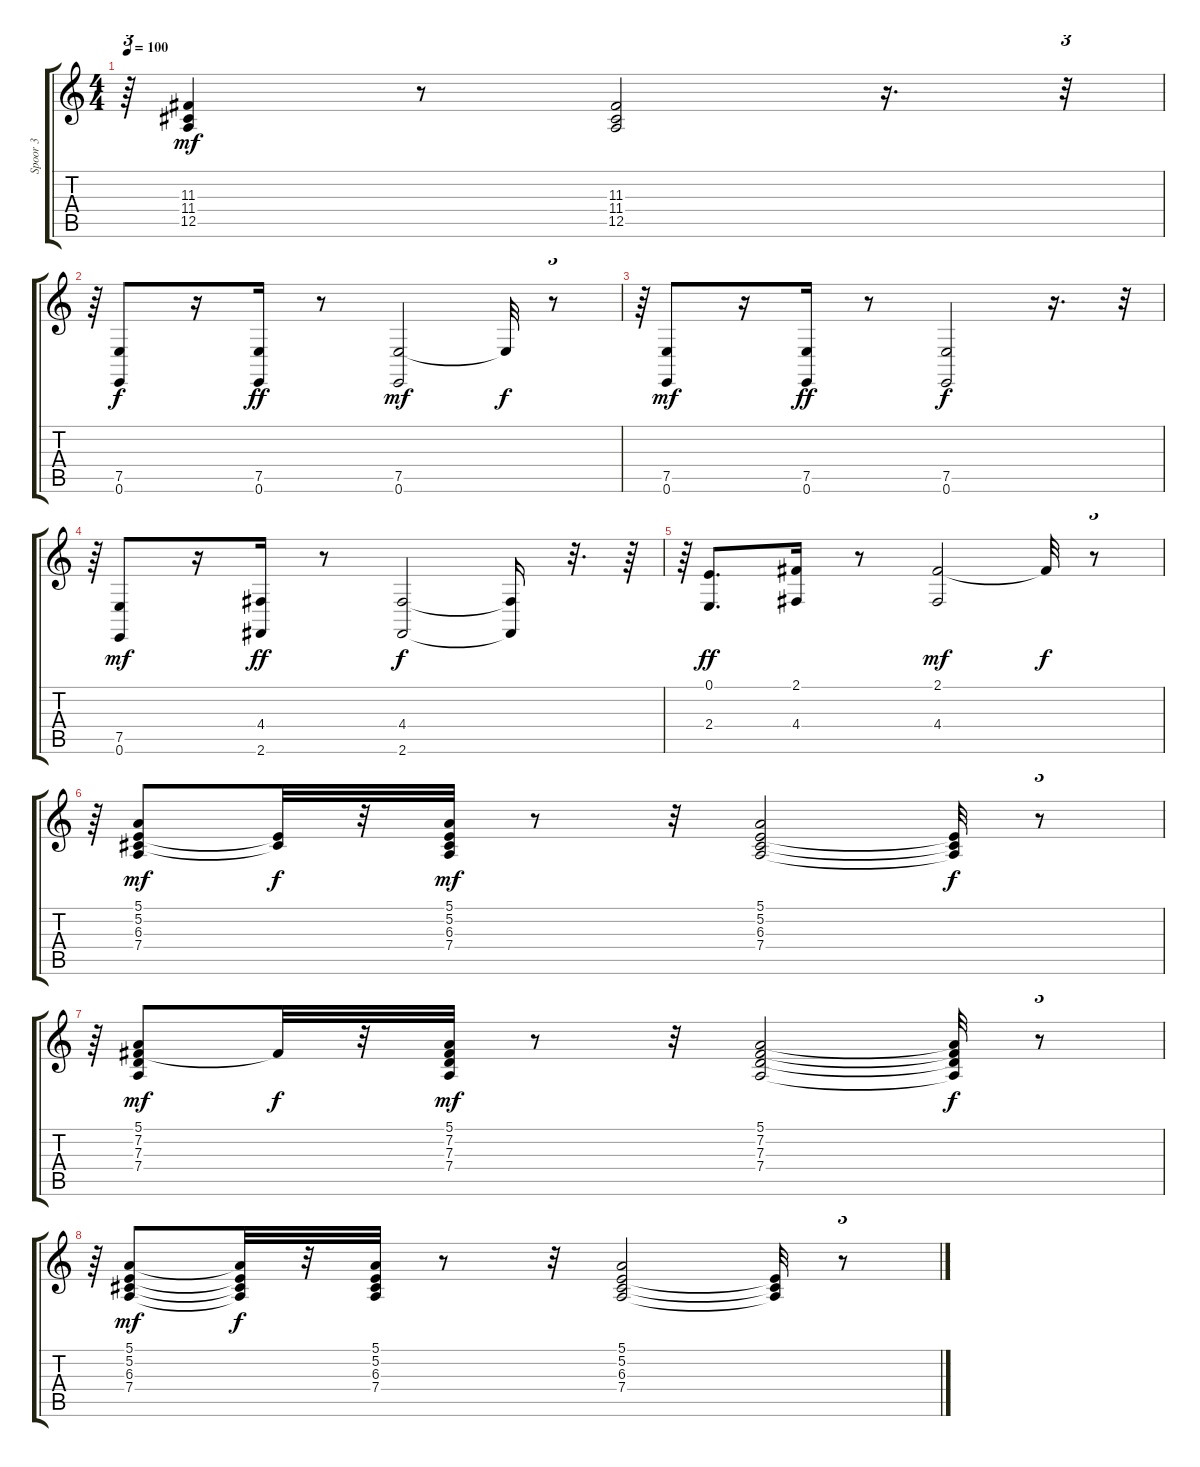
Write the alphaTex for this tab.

\track ("Spoor 3" "Spoor 3") {instrument brightacousticpiano}
\staff {score tabs}
\tuning (E4 B3 G3 D3 A2 E2) {hide}
\ts (4 4)
\tempo 100
\clef g2
\ks c
r.64{tu (3 2) dy f} (11.3 11.4 12.5).4{dy mf} r.8 (11.3 11.4 12.5).2 r.16{d} r.32{tu (3 2)} |
r.64{tu (3 2)} (7.5 0.6).8{dy f} r.16 (7.5 0.6).16{dy ff} r.8 (7.5 0.6).2{dy mf} 7.5{t}.32{dy f} r.8{tu (3 2)} |
r.64{tu (3 2)} (7.5 0.6).8{dy mf} r.16 (7.5 0.6).16{dy ff} r.8 (7.5 0.6).2{dy f} r.16{d} r.32{tu (3 2)} |
r.64{tu (3 2)} (7.5 0.6).8{dy mf} r.16 (4.4 2.6).16{dy ff} r.8 (4.4 2.6).2{dy f} (4.4{t} 2.6{t}).16 r.32{d} r.64 |
r.64{tu (3 2)} (0.1 2.4).8{d dy ff} (2.1 4.4).16 r.8 (2.1 4.4).2{dy mf} 2.1{t}.32{dy f} r.8{tu (3 2)} |
r.64{tu (3 2)} (5.1 5.2 6.3 7.4).8{dy mf} (5.2{t} 6.3{t}).32{dy f} r.32 (5.1 5.2 6.3 7.4).32{dy mf} r.8 r.32 (5.1 5.2 6.3 7.4).2 (5.2{t} 6.3{t} 7.4{t}).32{dy f} r.8{tu (3 2)} |
r.64{tu (3 2)} (5.1 7.2 7.3 7.4).8{dy mf} 7.2{t}.32{dy f} r.32 (5.1 7.2 7.3 7.4).32{dy mf} r.8 r.32 (5.1 7.2 7.3 7.4).2 (5.1{t} 7.2{t} 7.3{t} 7.4{t}).32{dy f} r.8{tu (3 2)} |
r.64{tu (3 2)} (5.1 5.2 6.3 7.4).8{dy mf} (5.1{t} 5.2{t} 6.3{t} 7.4{t}).32{dy f} r.32 (5.1 5.2 6.3 7.4).32 r.8 r.32 (5.1 5.2 6.3 7.4).2 (5.2{t} 6.3{t} 7.4{t}).32 r.8{tu (3 2)}
